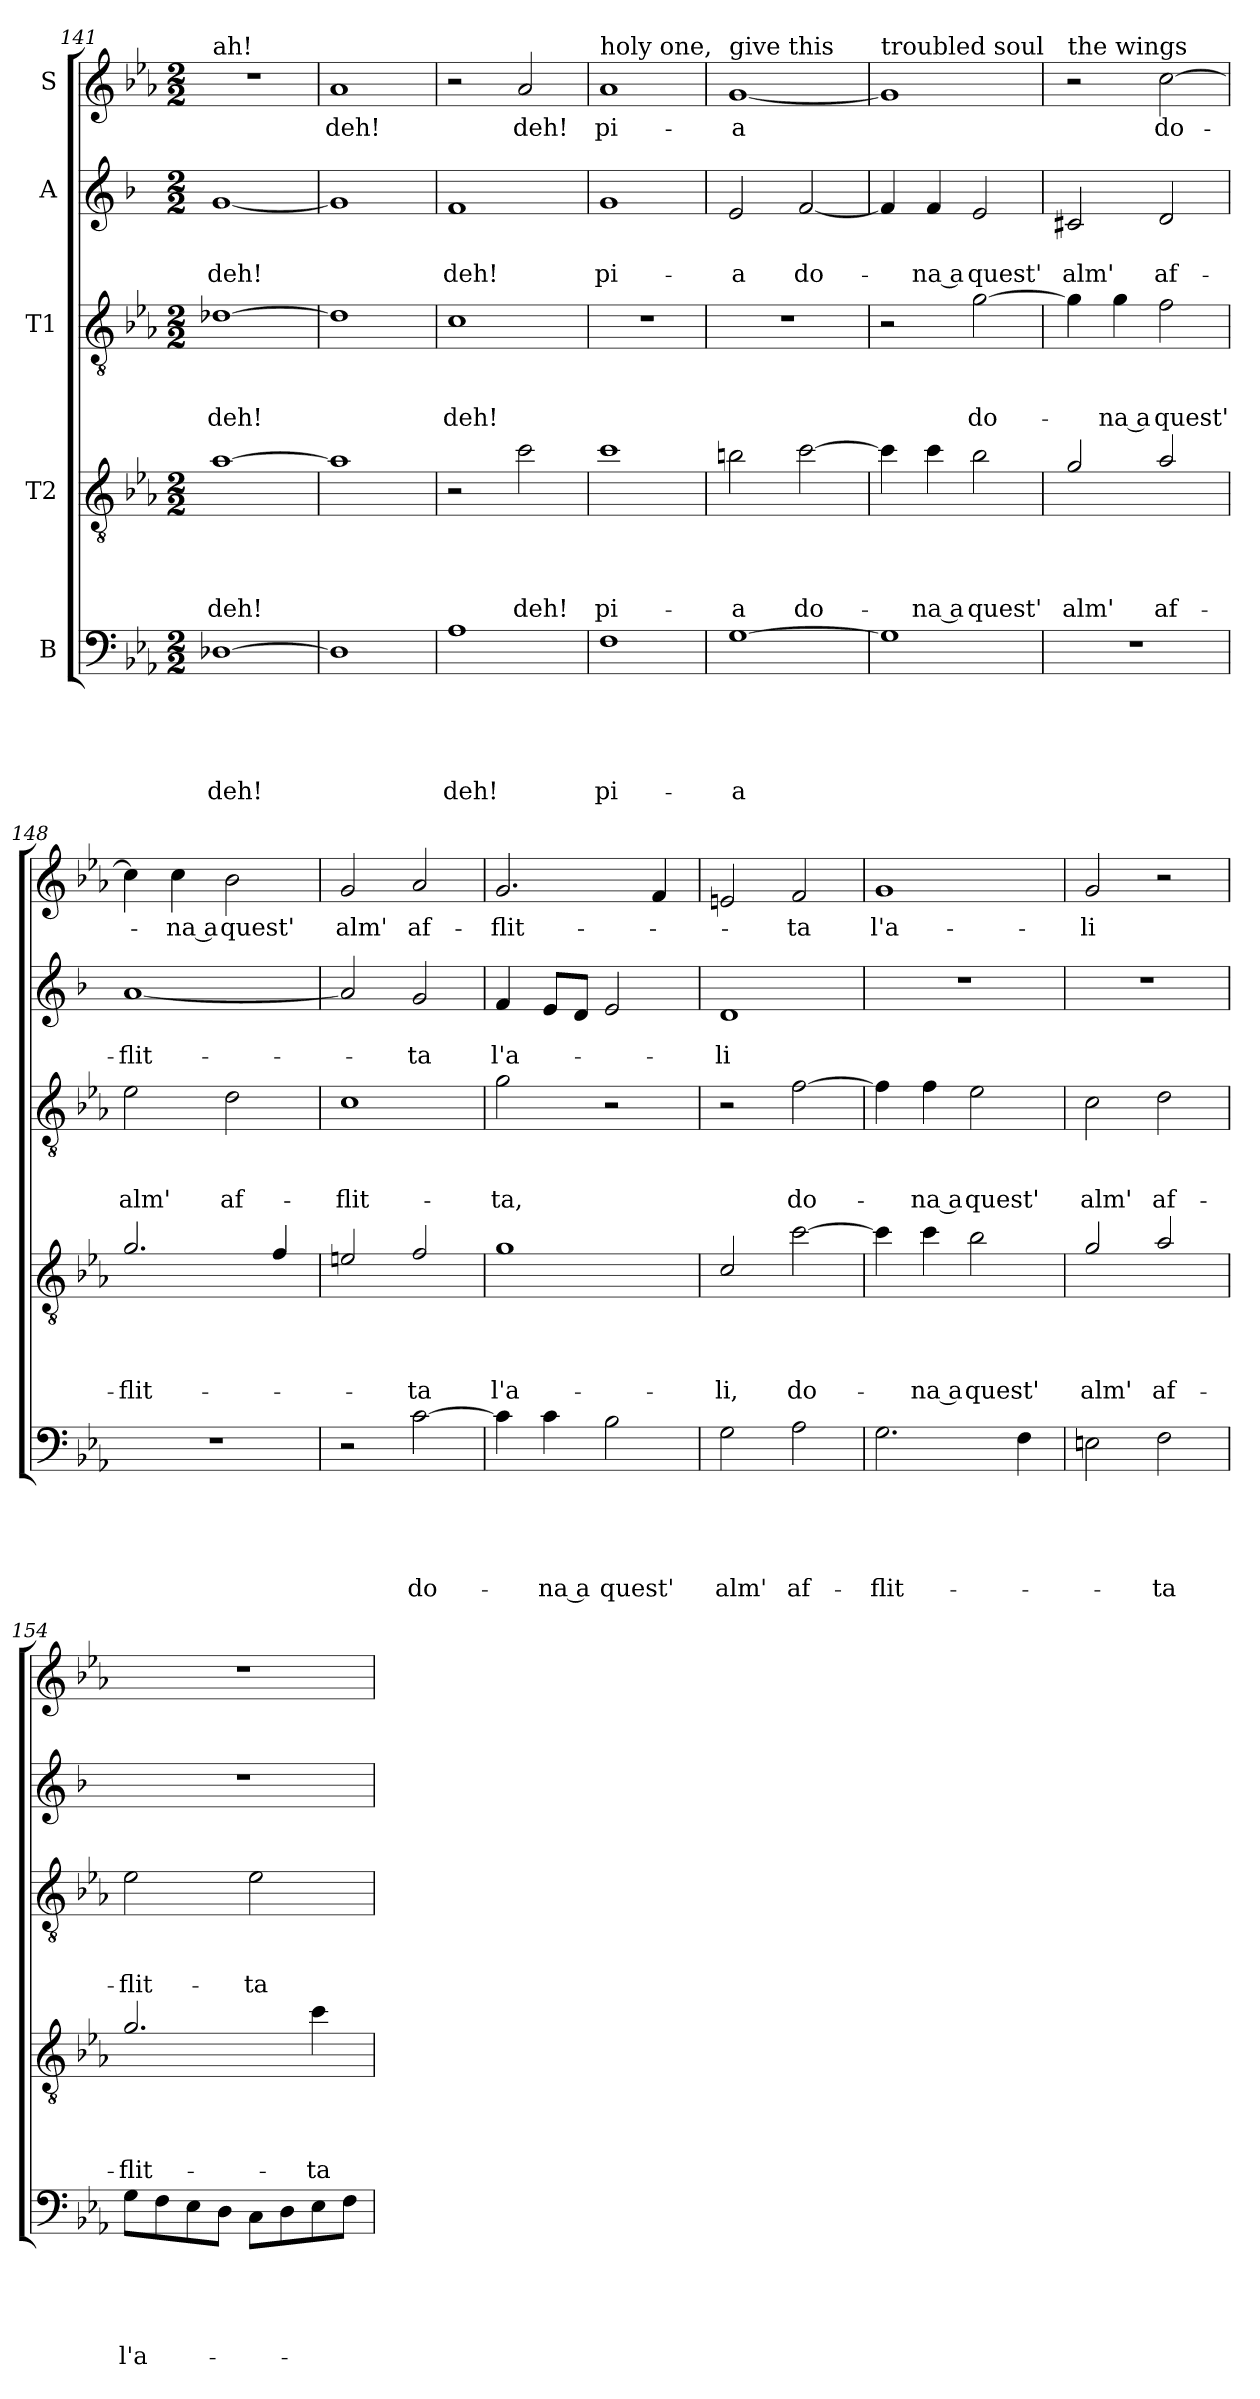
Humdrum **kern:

**kern	**text	**text	**text	**text	**text	**kern	**text	**text	**text	**text	**kern	**text	**text	**text	**kern	**text	**text	**kern	**text
*part5	*part5	*part5	*part5	*part5	*part5	*part4	*part4	*part4	*part4	*part4	*part3	*part3	*part3	*part3	*part2	*part2	*part2	*part1	*part1
*staff5	*staff5	*staff5	*staff5	*staff5	*staff5	*staff4	*staff4	*staff4	*staff4	*staff4	*staff3	*staff3	*staff3	*staff3	*staff2	*staff2	*staff2	*staff1	*staff1
*I"B	*	*	*	*	*	*I"T2	*	*	*	*	*I"T1	*	*	*	*I"A	*	*	*I"S	*
*clefF4	*	*	*	*	*	*clefGv2	*	*	*	*	*clefGv2	*	*	*	*clefG2	*	*	*clefG2	*
*	*	*	*	*	*	*ITrd8c14	*	*	*	*	*	*	*	*	*ITrd1c2	*	*	*	*
*k[b-e-a-]	*	*	*	*	*	*k[b-e-a-]	*	*	*	*	*k[b-e-a-]	*	*	*	*k[b-e-a-]	*	*	*k[b-e-a-]	*
*E-:	*	*	*	*	*	*E-:	*	*	*	*	*E-:	*	*	*	*E-:	*	*	*E-:	*
*M2/2	*	*	*	*	*	*M2/2	*	*	*	*	*M2/2	*	*	*	*M2/2	*	*	*M2/2	*
=141	=141	=141	=141	=141	=141	=141	=141	=141	=141	=141	=141	=141	=141	=141	=141	=141	=141	=141	=141
!	!	!	!	!	!	!	!	!	!	!	!	!	!	!	!	!	!	!LO:TX:a:t=ah!	!
!	!	!	!	!	!LO:LY:b	!	!	!	!	!LO:LY:b	!	!	!	!LO:LY:b	!	!	!LO:LY:b	!	!
[1D-X	.	.	.	.	deh!	[1A-	.	.	.	deh!	[1d-X	.	.	deh!	[1f	.	deh!	1r	.
=142	=142	=142	=142	=142	=142	=142	=142	=142	=142	=142	=142	=142	=142	=142	=142	=142	=142	=142	=142
!	!	!	!	!	!	!	!	!	!	!	!	!	!	!	!	!	!	!	!LO:LY:b
1D-]	.	.	.	.	.	1A-]	.	.	.	.	1d-]	.	.	.	1f]	.	.	1a-	deh!
=143	=143	=143	=143	=143	=143	=143	=143	=143	=143	=143	=143	=143	=143	=143	=143	=143	=143	=143	=143
!	!	!	!	!	!LO:LY:b	!	!	!	!	!	!	!	!	!LO:LY:b	!	!	!LO:LY:b	!	!
1A-	.	.	.	.	deh!	2r	.	.	.	.	1c	.	.	deh!	1e-	.	deh!	2r	.
!	!	!	!	!	!	!	!	!	!	!LO:LY:b	!	!	!	!	!	!	!	!	!LO:LY:b
.	.	.	.	.	.	2c\	.	.	.	deh!	.	.	.	.	.	.	.	2a-/	deh!
=144	=144	=144	=144	=144	=144	=144	=144	=144	=144	=144	=144	=144	=144	=144	=144	=144	=144	=144	=144
!	!	!	!	!	!	!	!	!	!	!	!	!	!	!	!	!	!	!LO:TX:a:t=holy one,	!
!	!	!	!	!	!LO:LY:b	!	!	!	!	!LO:LY:b	!	!	!	!	!	!	!LO:LY:b	!	!LO:LY:b
1F	.	.	.	.	pi-	1c	.	.	.	pi-	1r	.	.	.	1f	.	pi-	1a-	pi-
!!LO:PB:g=z
=145	=145	=145	=145	=145	=145	=145	=145	=145	=145	=145	=145	=145	=145	=145	=145	=145	=145	=145	=145
!	!	!	!	!	!	!	!	!	!	!	!	!	!	!	!	!	!	!LO:TX:a:t=give this	!
!	!	!	!	!	!LO:LY:b	!	!	!	!	!LO:LY:b	!	!	!	!	!	!	!LO:LY:b	!	!LO:LY:b
[1G	.	.	.	.	-a	2Bn\	.	.	.	-a	1r	.	.	.	2d/	.	-a	[1g	-a
!	!	!	!	!	!	!	!	!	!	!LO:LY:b	!	!	!	!	!	!	!LO:LY:b	!	!
.	.	.	.	.	.	[2c\	.	.	.	do-	.	.	.	.	[2e-/	.	do-	.	.
=146	=146	=146	=146	=146	=146	=146	=146	=146	=146	=146	=146	=146	=146	=146	=146	=146	=146	=146	=146
!	!	!	!	!	!	!	!	!	!	!	!	!	!	!	!	!	!	!LO:TX:a:t=troubled soul	!
1G]	.	.	.	.	.	4c\]	.	.	.	.	2r	.	.	.	4e-/]	.	.	1g]	.
!	!	!	!	!	!	!	!	!	!	!LO:LY:b	!	!	!	!	!	!	!LO:LY:b	!	!
.	.	.	.	.	.	4c\	.	.	.	-na a	.	.	.	.	4e-/	.	-na a	.	.
!	!	!	!	!	!	!	!	!	!	!LO:LY:b	!	!	!	!LO:LY:b	!	!	!LO:LY:b	!	!
.	.	.	.	.	.	2B-\	.	.	.	quest'	[2g\	.	.	do-	2d/	.	quest'	.	.
=147	=147	=147	=147	=147	=147	=147	=147	=147	=147	=147	=147	=147	=147	=147	=147	=147	=147	=147	=147
!	!	!	!	!	!	!	!	!	!	!	!	!	!	!	!	!	!	!LO:TX:a:t=the wings	!
!	!	!	!	!	!	!	!	!	!	!LO:LY:b	!	!	!	!	!	!	!LO:LY:b	!	!
1r	.	.	.	.	.	2G/	.	.	.	alm'	4g\]	.	.	.	2Bn/	.	alm'	2r	.
!	!	!	!	!	!	!	!	!	!	!	!	!	!	!LO:LY:b	!	!	!	!	!
.	.	.	.	.	.	.	.	.	.	.	4g\	.	.	-na a	.	.	.	.	.
!	!	!	!	!	!	!	!	!	!	!LO:LY:b	!	!	!	!LO:LY:b	!	!	!LO:LY:b	!	!LO:LY:b
.	.	.	.	.	.	2A-/	.	.	.	af-	2f\	.	.	quest'	2c/	.	af-	[2cc\	do-
=148	=148	=148	=148	=148	=148	=148	=148	=148	=148	=148	=148	=148	=148	=148	=148	=148	=148	=148	=148
!	!	!	!	!	!	!	!	!	!	!LO:LY:b	!	!	!	!LO:LY:b	!	!	!LO:LY:b	!	!
1r	.	.	.	.	.	2.G/	.	.	.	-flit-	2e-\	.	.	alm'	[1g	.	-flit-	4cc\]	.
!	!	!	!	!	!	!	!	!	!	!	!	!	!	!	!	!	!	!	!LO:LY:b
.	.	.	.	.	.	.	.	.	.	.	.	.	.	.	.	.	.	4cc\	-na a
!	!	!	!	!	!	!	!	!	!	!	!	!	!	!LO:LY:b	!	!	!	!	!LO:LY:b
.	.	.	.	.	.	.	.	.	.	.	2d\	.	.	af-	.	.	.	2b-\	quest'
.	.	.	.	.	.	4F/	.	.	.	.	.	.	.	.	.	.	.	.	.
=149	=149	=149	=149	=149	=149	=149	=149	=149	=149	=149	=149	=149	=149	=149	=149	=149	=149	=149	=149
!	!	!	!	!	!	!	!	!	!	!	!	!	!	!LO:LY:b	!	!	!	!	!LO:LY:b
2r	.	.	.	.	.	2En/	.	.	.	.	1c	.	.	-flit-	2g/]	.	.	2g/	alm'
!	!	!	!	!	!LO:LY:b	!	!	!	!	!LO:LY:b	!	!	!	!	!	!	!LO:LY:b	!	!LO:LY:b
[2c\	.	.	.	.	do-	2F/	.	.	.	-ta	.	.	.	.	2f/	.	-ta	2a-/	af-
=150	=150	=150	=150	=150	=150	=150	=150	=150	=150	=150	=150	=150	=150	=150	=150	=150	=150	=150	=150
!	!	!	!	!	!	!	!	!	!	!LO:LY:b	!	!	!	!LO:LY:b	!	!	!LO:LY:b	!	!LO:LY:b
4c\]	.	.	.	.	.	1G	.	.	.	l'a-	2g\	.	.	-ta,	4e-/	.	l'a-	2.g/	-flit-
!	!	!	!	!	!LO:LY:b	!	!	!	!	!	!	!	!	!	!	!	!	!	!
4c\	.	.	.	.	-na a	.	.	.	.	.	.	.	.	.	8d/L	.	.	.	.
.	.	.	.	.	.	.	.	.	.	.	.	.	.	.	8c/J	.	.	.	.
!	!	!	!	!	!LO:LY:b	!	!	!	!	!	!	!	!	!	!	!	!	!	!
2B-\	.	.	.	.	quest'	.	.	.	.	.	2r	.	.	.	2d/	.	.	.	.
.	.	.	.	.	.	.	.	.	.	.	.	.	.	.	.	.	.	4f/	.
!!LO:LB:g=z
=151	=151	=151	=151	=151	=151	=151	=151	=151	=151	=151	=151	=151	=151	=151	=151	=151	=151	=151	=151
!	!	!	!	!	!LO:LY:b	!	!	!	!	!LO:LY:b	!	!	!	!	!	!	!LO:LY:b	!	!
2G\	.	.	.	.	alm'	2C/	.	.	.	-li,	2r	.	.	.	1c	.	-li	2en/	.
!	!	!	!	!	!LO:LY:b	!	!	!	!	!LO:LY:b	!	!	!	!LO:LY:b	!	!	!	!	!LO:LY:b
2A-\	.	.	.	.	af-	[2c\	.	.	.	do-	[2f\	.	.	do-	.	.	.	2f/	-ta
=152	=152	=152	=152	=152	=152	=152	=152	=152	=152	=152	=152	=152	=152	=152	=152	=152	=152	=152	=152
!	!	!	!	!	!LO:LY:b	!	!	!	!	!	!	!	!	!	!	!	!	!	!LO:LY:b
2.G\	.	.	.	.	-flit-	4c\]	.	.	.	.	4f\]	.	.	.	1r	.	.	1g	l'a-
!	!	!	!	!	!	!	!	!	!	!LO:LY:b	!	!	!	!LO:LY:b	!	!	!	!	!
.	.	.	.	.	.	4c\	.	.	.	-na a	4f\	.	.	-na a	.	.	.	.	.
!	!	!	!	!	!	!	!	!	!	!LO:LY:b	!	!	!	!LO:LY:b	!	!	!	!	!
.	.	.	.	.	.	2B-\	.	.	.	quest'	2e-\	.	.	quest'	.	.	.	.	.
4F\	.	.	.	.	.	.	.	.	.	.	.	.	.	.	.	.	.	.	.
=153	=153	=153	=153	=153	=153	=153	=153	=153	=153	=153	=153	=153	=153	=153	=153	=153	=153	=153	=153
!	!	!	!	!	!	!	!	!	!	!LO:LY:b	!	!	!	!LO:LY:b	!	!	!	!	!LO:LY:b
2En\	.	.	.	.	.	2G/	.	.	.	alm'	2c\	.	.	alm'	1r	.	.	2g/	-li
!	!	!	!	!	!LO:LY:b	!	!	!	!	!LO:LY:b	!	!	!	!LO:LY:b	!	!	!	!	!
2F\	.	.	.	.	-ta	2A-/	.	.	.	af-	2d\	.	.	af-	.	.	.	2r	.
=154	=154	=154	=154	=154	=154	=154	=154	=154	=154	=154	=154	=154	=154	=154	=154	=154	=154	=154	=154
!	!	!	!	!	!LO:LY:b	!	!	!	!	!LO:LY:b	!	!	!	!LO:LY:b	!	!	!	!	!
8G\L	.	.	.	.	l'a-	2.G/	.	.	.	-flit-	2e-\	.	.	-flit-	1r	.	.	1r	.
8F\	.	.	.	.	.	.	.	.	.	.	.	.	.	.	.	.	.	.	.
8E-\	.	.	.	.	.	.	.	.	.	.	.	.	.	.	.	.	.	.	.
8D\J	.	.	.	.	.	.	.	.	.	.	.	.	.	.	.	.	.	.	.
!	!	!	!	!	!	!	!	!	!	!	!	!	!	!LO:LY:b	!	!	!	!	!
8C\L	.	.	.	.	.	.	.	.	.	.	2e-\	.	.	-ta	.	.	.	.	.
8D\	.	.	.	.	.	.	.	.	.	.	.	.	.	.	.	.	.	.	.
!	!	!	!	!	!	!	!	!	!	!LO:LY:b	!	!	!	!	!	!	!	!	!
8E-\	.	.	.	.	.	4c\	.	.	.	-ta	.	.	.	.	.	.	.	.	.
8F\J	.	.	.	.	.	.	.	.	.	.	.	.	.	.	.	.	.	.	.
=	=	=	=	=	=	=	=	=	=	=	=	=	=	=	=	=	=	=	=
*-	*-	*-	*-	*-	*-	*-	*-	*-	*-	*-	*-	*-	*-	*-	*-	*-	*-	*-	*-
